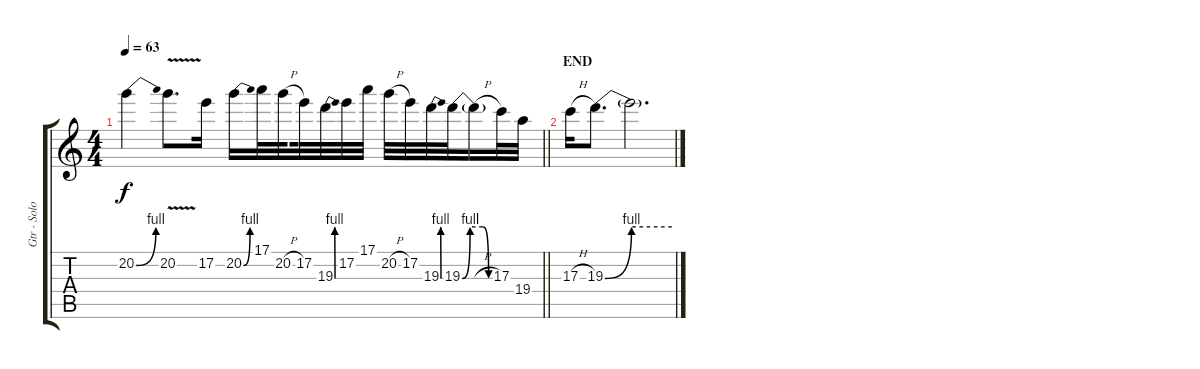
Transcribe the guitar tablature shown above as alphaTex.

\track ("Gtr - Solo" "Gtr - Solo") {instrument overdrivenguitar}
\staff {score tabs}
\tuning (E4 B3 G3 D3 A2 E2) {hide}
\ts (4 4)
\tempo 63
\clef g2
\barLineRight lightlight
\ks c
20.2{be (bend 0 0 60 4)}.4{dy f} 20.2{v}.8{d} 17.2.16 20.2{be (bend 0 0 60 4)}.16 17.1.32 20.2{h}.32{beam splitsecondary} 17.2.32 19.3{be (bend 0 0 60 4)}.32 17.2.32 17.1.32 20.2{h}.32 17.2.32 19.3{be (bend 0 0 60 4)}.32 19.3{be (custom 0 0 15 4 39 4 50 0 60 0)}.32{beam splitsecondary} 19.3{h t}.16 17.3.32 19.4.32 |
\section ("" "END")
17.3{h}.16 19.3{be (bend 0 0 60 4)}.8{d} 19.3{be (hold 0 4 60 4) t}.2{d}
